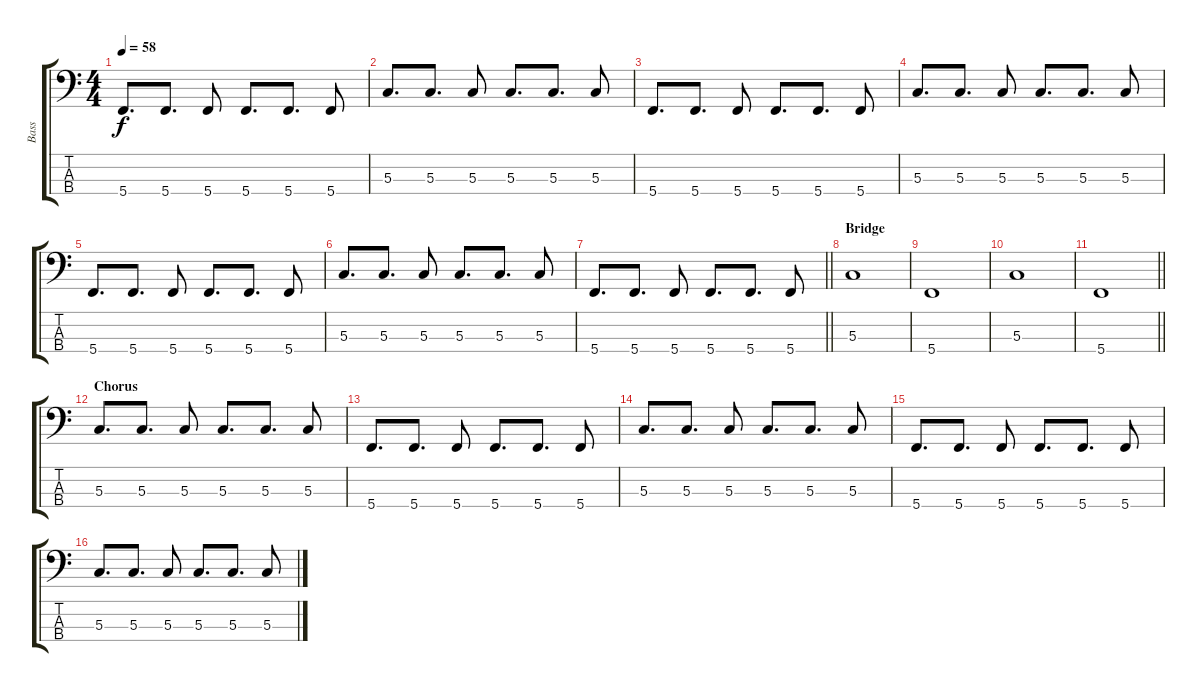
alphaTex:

\track ("Bass" "Bass") {instrument electricbassfinger}
\staff {score tabs}
\tuning (F2 C2 G1 C1) {hide}
\ts (4 4)
\tempo 58
\clef f4
\ks c
5.4.8{d dy f} 5.4.8{d} 5.4.8 5.4.8{d} 5.4.8{d} 5.4.8 |
5.3.8{d} 5.3.8{d} 5.3.8 5.3.8{d} 5.3.8{d} 5.3.8 |
5.4.8{d} 5.4.8{d} 5.4.8 5.4.8{d} 5.4.8{d} 5.4.8 |
5.3.8{d} 5.3.8{d} 5.3.8 5.3.8{d} 5.3.8{d} 5.3.8 |
5.4.8{d} 5.4.8{d} 5.4.8 5.4.8{d} 5.4.8{d} 5.4.8 |
5.3.8{d} 5.3.8{d} 5.3.8 5.3.8{d} 5.3.8{d} 5.3.8 |
\barLineRight lightlight
5.4.8{d} 5.4.8{d} 5.4.8 5.4.8{d} 5.4.8{d} 5.4.8 |
\section ("" "Bridge")
5.3.1 |
5.4.1 |
5.3.1 |
\barLineRight lightlight
5.4.1 |
\section ("" "Chorus")
5.3.8{d} 5.3.8{d} 5.3.8 5.3.8{d} 5.3.8{d} 5.3.8 |
5.4.8{d} 5.4.8{d} 5.4.8 5.4.8{d} 5.4.8{d} 5.4.8 |
5.3.8{d} 5.3.8{d} 5.3.8 5.3.8{d} 5.3.8{d} 5.3.8 |
5.4.8{d} 5.4.8{d} 5.4.8 5.4.8{d} 5.4.8{d} 5.4.8 |
5.3.8{d} 5.3.8{d} 5.3.8 5.3.8{d} 5.3.8{d} 5.3.8
